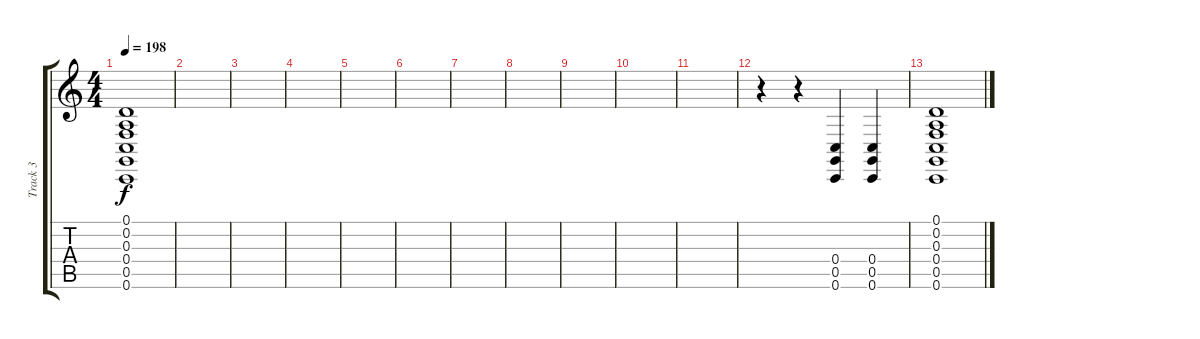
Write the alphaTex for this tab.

\track ("Track 3" "Track 3") {instrument stringensemble1}
\staff {score tabs}
\tuning (D4 A3 F3 C3 G2 C2) {hide}
\ts (4 4)
\tempo 198
\clef g2
\ks c
(0.1 0.2 0.3 0.4 0.5 0.6).1{dy f} |
|
|
|
|
|
|
|
|
|
|
r.4 r.4 (0.4 0.5 0.6).4 (0.4 0.5 0.6).4 |
(0.1 0.2 0.3 0.4 0.5 0.6).1
